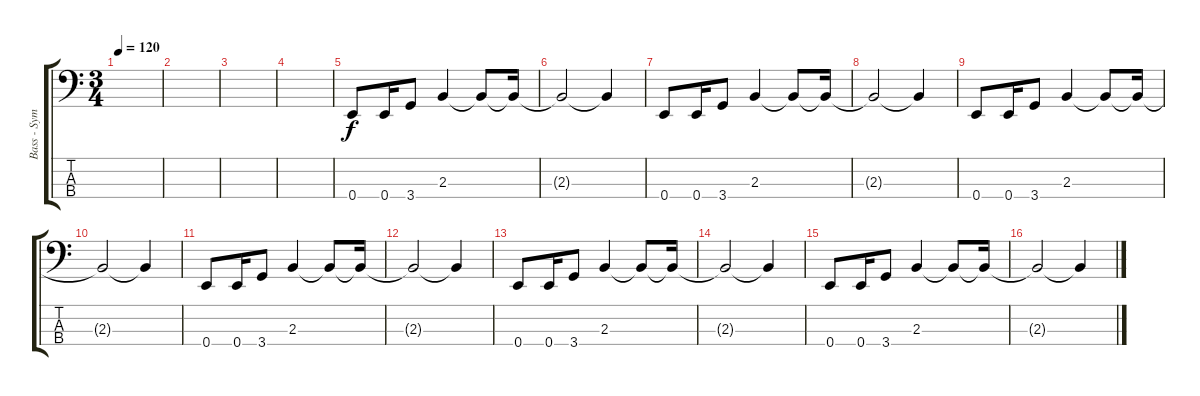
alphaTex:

\track ("Bass - Sym" "Bass - Sym") {instrument electricbassfinger}
\staff {score tabs}
\tuning (G2 D2 A1 E1) {hide}
\ts (3 4)
\tempo 120
\clef f4
\ks c
|
|
|
|
0.4.8 0.4.16 3.4.8 2.3.4 2.3{t}.8 2.3{t}.16 |
2.3{t}.2 2.3{t}.4 |
0.4.8 0.4.16 3.4.8 2.3.4 2.3{t}.8 2.3{t}.16 |
2.3{t}.2 2.3{t}.4 |
0.4.8 0.4.16 3.4.8 2.3.4 2.3{t}.8 2.3{t}.16 |
2.3{t}.2 2.3{t}.4 |
0.4.8 0.4.16 3.4.8 2.3.4 2.3{t}.8 2.3{t}.16 |
2.3{t}.2 2.3{t}.4 |
0.4.8 0.4.16 3.4.8 2.3.4 2.3{t}.8 2.3{t}.16 |
2.3{t}.2 2.3{t}.4 |
0.4.8 0.4.16 3.4.8 2.3.4 2.3{t}.8 2.3{t}.16 |
2.3{t}.2 2.3{t}.4
